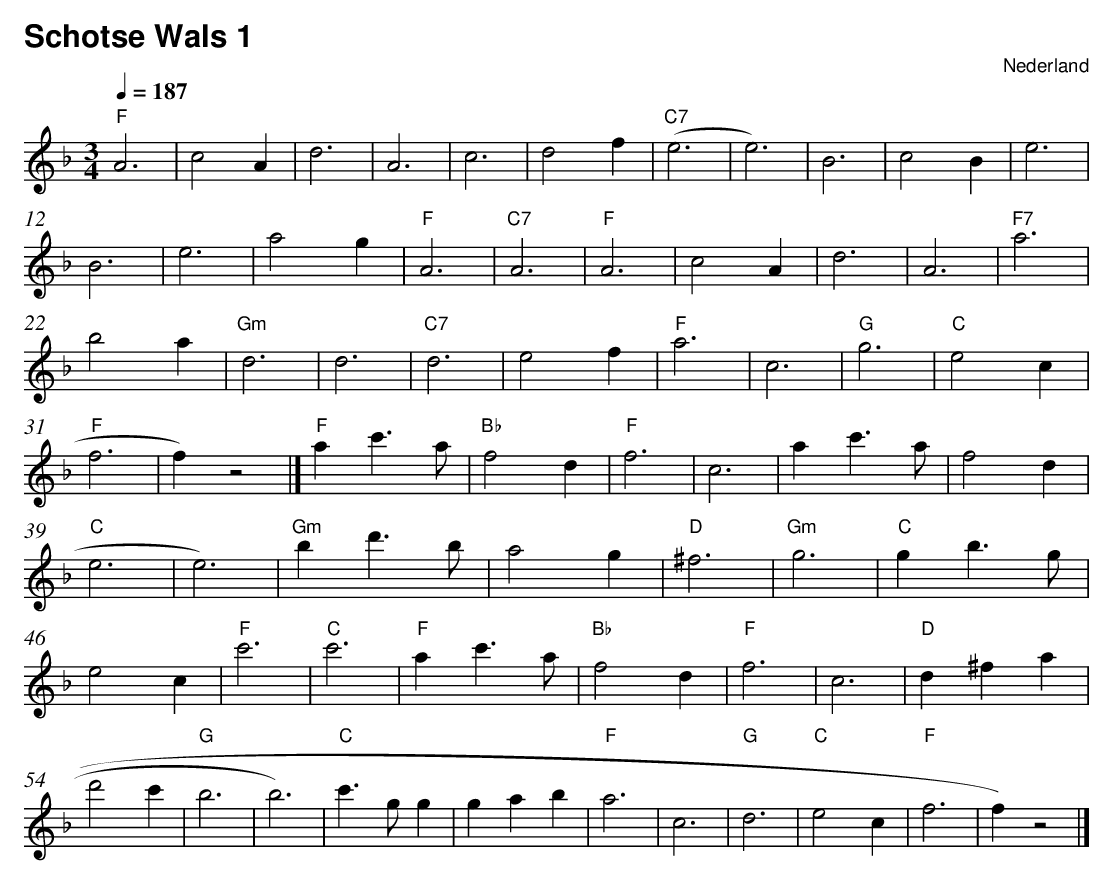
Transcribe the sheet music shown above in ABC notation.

X:1
T:Schotse Wals 1
O:Nederland
M:3/4
L:1/8
Q:1/4=187
K:F
V:1
"F" A6 |c4 A2 |d6 |A6 | c6 |d4 f2 |"C7" (e6 |e6) |
B6 |c4 B2 |e6 |B6 | e6 |a4 g2 |"F" A6 |"C7" A6 |
"F" A6 |c4 A2 |d6 |A6 | "F7" a6 |b4 a2 |"Gm" d6 |d6 |
"C7" d6 |e4 f2 |"F" a6 |c6 | "G" g6 |"C" e4 c2 |"F" f6 |f2) z4 |]
"F" a2 c'3 a|"Bb" f4 d2 |"F" f6 |c6 | a2 c'3 a|f4 d2 |"C" e6 |e6) |
"Gm" b2 d'3 b|a4 g2 |"D" ^f6 |"Gm" g6 | "C" g2 b3 g|e4 c2 |"F" c'6 |"C" c'6 |
"F" a2 c'3 a|"Bb" f4 d2 |"F" f6 |c6 | "D" d2 ^f2 a2 |d'4 c'2 |"G" b6 |b6) |
"C" c'3 gg2 |g2 a2 b2 |"F" a6 |c6 | "G" d6 |"C" e4 c2 |"F" f6 |f2) z4 |]
